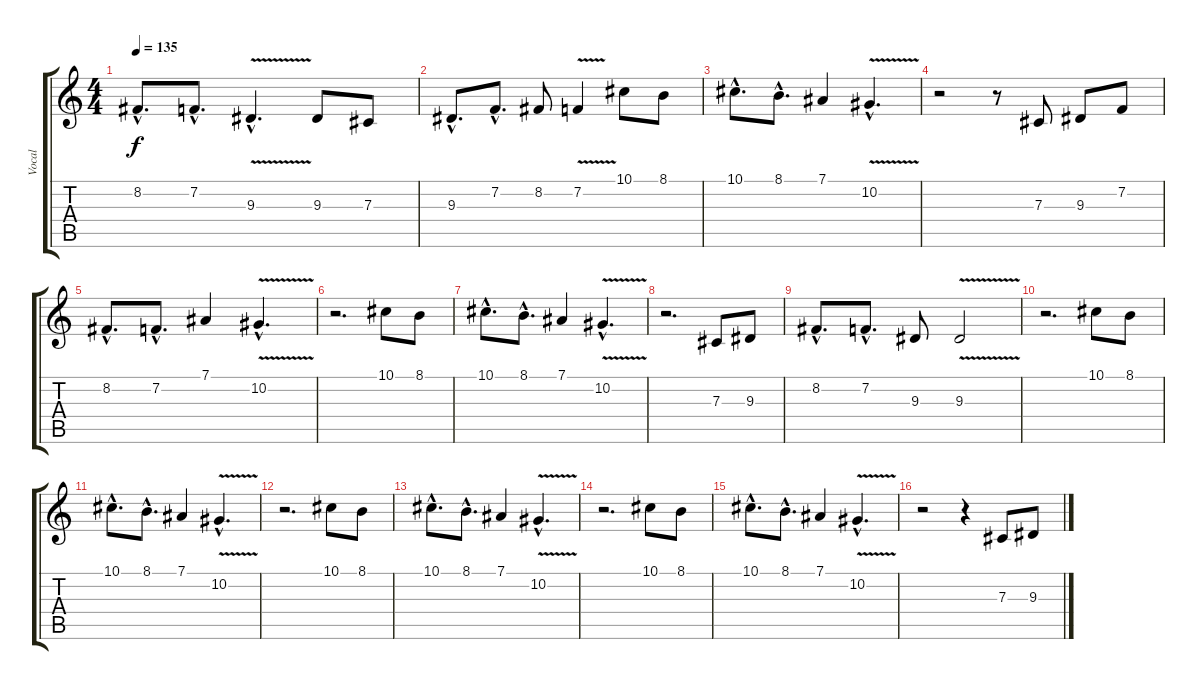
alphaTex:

\track ("Vocal" "Vocal") {instrument tenorsax}
\staff {score tabs}
\tuning (Eb4 Bb3 Gb3 Db3 Ab2 Eb2) {hide}
\ts (4 4)
\tempo 135
\clef g2
\ks c
8.2{hac}.8{d dy f} 7.2{hac}.8{d} 9.3{v hac}.4{d} 9.3.8 7.3.8 |
9.3{hac}.8{d} 7.2{hac}.8{d} 8.2.8 7.2{v}.4 10.1.8 8.1.8 |
10.1{hac}.8{d} 8.1{hac}.8{d} 7.1.4 10.2{v hac}.4{d} |
r.2 r.8 7.3.8 9.3.8 7.2.8 |
8.2{hac}.8{d} 7.2{hac}.8{d} 7.1.4 10.2{v hac}.4{d} |
r.2{d} 10.1.8 8.1.8 |
10.1{hac}.8{d} 8.1{hac}.8{d} 7.1.4 10.2{v hac}.4{d} |
r.2{d} 7.3.8 9.3.8 |
8.2{hac}.8{d} 7.2{hac}.8{d} 9.3.8 9.3{v}.2 |
r.2{d} 10.1.8 8.1.8 |
10.1{hac}.8{d} 8.1{hac}.8{d} 7.1.4 10.2{v hac}.4{d} |
r.2{d} 10.1.8 8.1.8 |
10.1{hac}.8{d} 8.1{hac}.8{d} 7.1.4 10.2{v hac}.4{d} |
r.2{d} 10.1.8 8.1.8 |
10.1{hac}.8{d} 8.1{hac}.8{d} 7.1.4 10.2{v hac}.4{d} |
r.2 r.4 7.3.8 9.3.8
